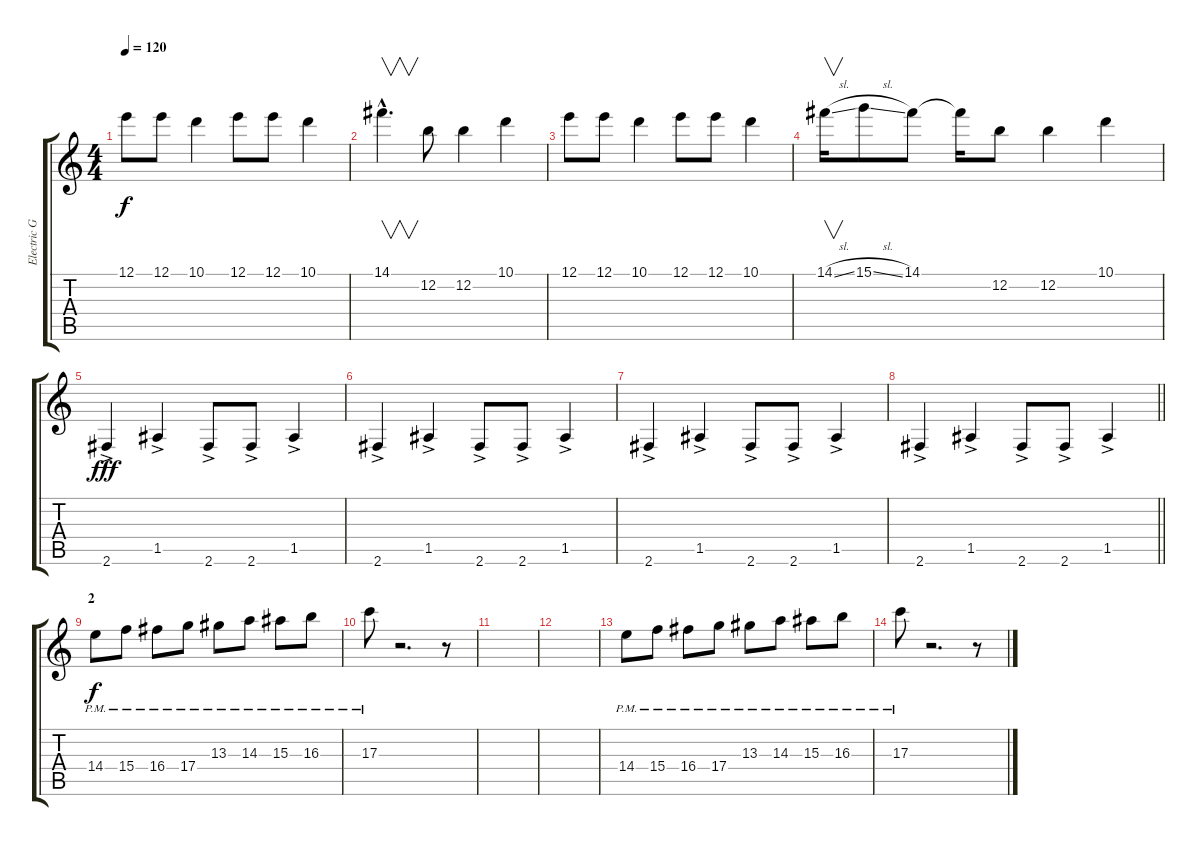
\track ("Electric Guitar" "Electric G") {instrument electricguitarclean}
\staff {score tabs}
\tuning (E4 B3 G3 D3 A2 E2) {hide}
\ts (4 4)
\tempo 120
\clef g2
\ks c
12.1.8{dy f} 12.1.8 10.1.4 12.1.8 12.1.8 10.1.4 |
14.1{hac}.4{v d} 12.2.8 12.2.4 10.1.4 |
12.1.8 12.1.8 10.1.4 12.1.8 12.1.8 10.1.4 |
14.1{sl}.16{v} 15.1{sl}.8 14.1.8 14.1{t}.16 12.2.8 12.2.4 10.1.4 |
2.6{ac}.4{dy fff} 1.5{ac}.4 2.6{ac}.8 2.6{ac}.8 1.5{ac}.4 |
2.6{ac}.4 1.5{ac}.4 2.6{ac}.8 2.6{ac}.8 1.5{ac}.4 |
2.6{ac}.4 1.5{ac}.4 2.6{ac}.8 2.6{ac}.8 1.5{ac}.4 |
\barLineRight lightlight
2.6{ac}.4 1.5{ac}.4 2.6{ac}.8 2.6{ac}.8 1.5{ac}.4 |
\section ("" "2")
14.4{pm}.8{dy f} 15.4{pm}.8 16.4{pm}.8 17.4{pm}.8 13.3{pm}.8 14.3{pm}.8 15.3{pm}.8 16.3{pm}.8 |
17.3{pm}.8 r.2{d} r.8 |
|
|
14.4{pm}.8 15.4{pm}.8 16.4{pm}.8 17.4{pm}.8 13.3{pm}.8 14.3{pm}.8 15.3{pm}.8 16.3{pm}.8 |
17.3{pm}.8 r.2{d} r.8
